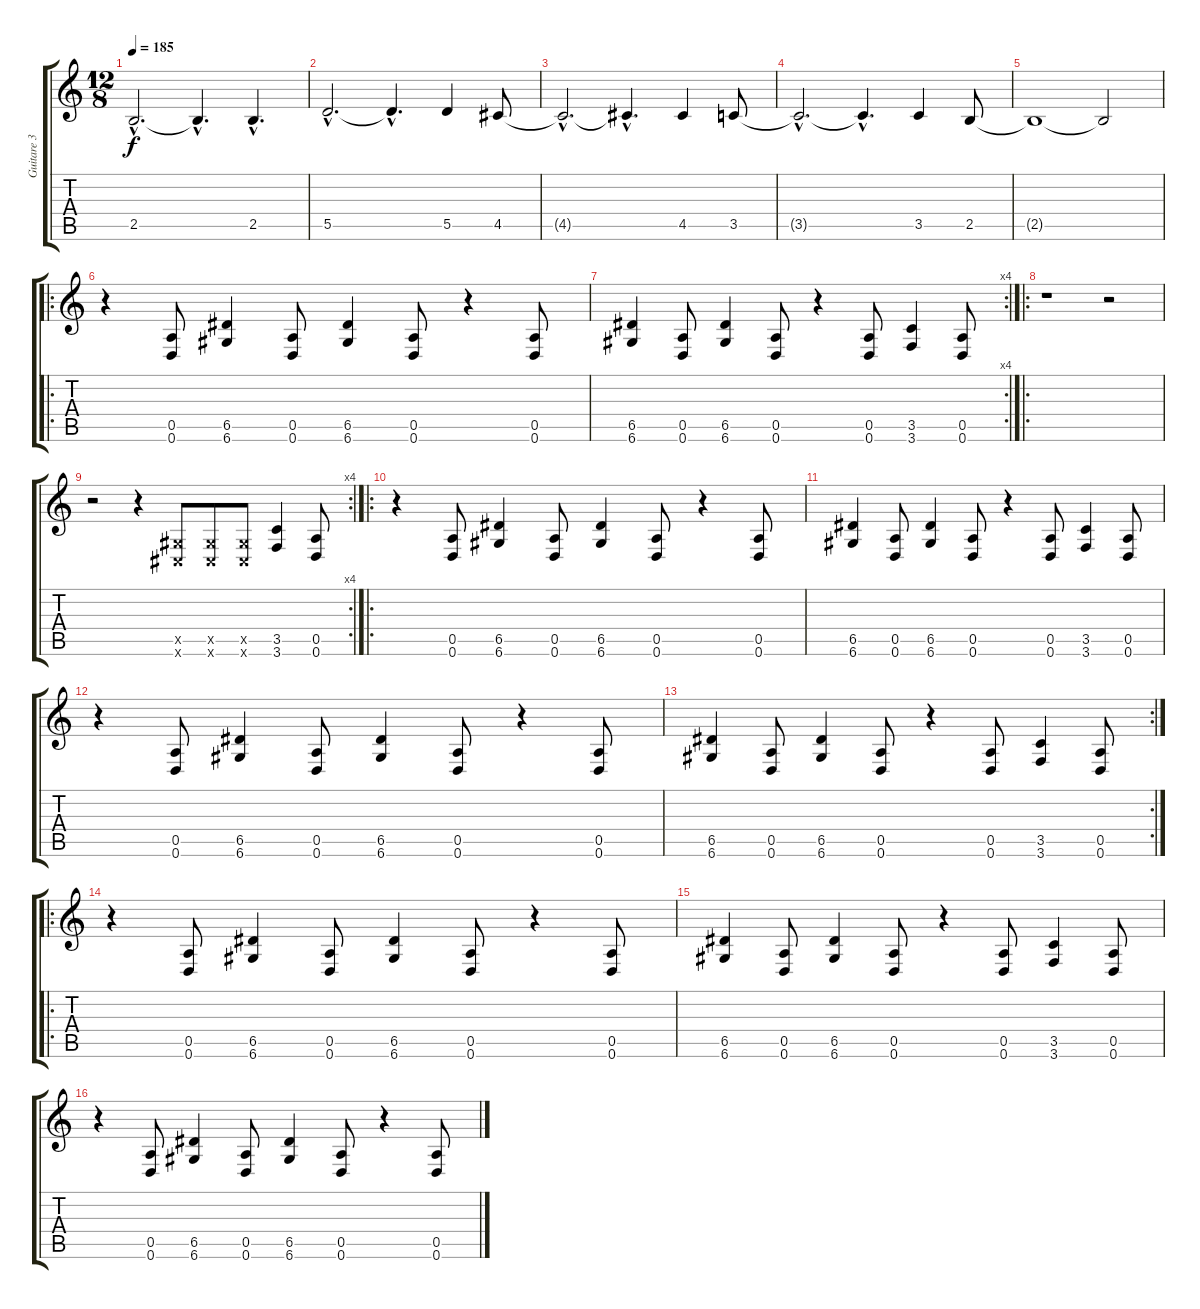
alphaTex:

\track ("Guitare 3" "Guitare 3") {instrument distortionguitar}
\staff {score tabs}
\tuning (E4 B3 G3 D3 A2 D2) {hide}
\ts (12 8)
\tempo 185
\clef g2
\ks c
2.5{hac t}.2{d dy f} 2.5{hac t}.4{d} 2.5{hac}.4{d} |
5.5{hac}.2{d} 5.5{hac t}.4{d} 5.5.4 4.5.8 |
4.5{hac t}.2{d} 4.5{hac t}.4{d} 4.5.4 3.5.8 |
3.5{hac t}.2{d} 3.5{hac t}.4{d} 3.5.4 2.5.8 |
2.5{t}.1 2.5{t}.2 |
\ro
r.4 (0.5 0.6).8 (6.5 6.6).4 (0.5 0.6).8 (6.5 6.6).4 (0.5 0.6).8 r.4 (0.5 0.6).8 |
\rc 4
(6.5 6.6).4 (0.5 0.6).8 (6.5 6.6).4 (0.5 0.6).8 r.4 (0.5 0.6).8 (3.5 3.6).4 (0.5 0.6).8 |
\ro
r.1 r.2 |
\rc 4
r.2 r.4 (-1.5{x} -1.6{x}).8 (-1.5{x} -1.6{x}).8 (-1.5{x} -1.6{x}).8 (3.5 3.6).4 (0.5 0.6).8 |
\ro
r.4 (0.5 0.6).8 (6.5 6.6).4 (0.5 0.6).8 (6.5 6.6).4 (0.5 0.6).8 r.4 (0.5 0.6).8 |
(6.5 6.6).4 (0.5 0.6).8 (6.5 6.6).4 (0.5 0.6).8 r.4 (0.5 0.6).8 (3.5 3.6).4 (0.5 0.6).8 |
r.4 (0.5 0.6).8 (6.5 6.6).4 (0.5 0.6).8 (6.5 6.6).4 (0.5 0.6).8 r.4 (0.5 0.6).8 |
\rc 2
(6.5 6.6).4 (0.5 0.6).8 (6.5 6.6).4 (0.5 0.6).8 r.4 (0.5 0.6).8 (3.5 3.6).4 (0.5 0.6).8 |
\ro
r.4 (0.5 0.6).8 (6.5 6.6).4 (0.5 0.6).8 (6.5 6.6).4 (0.5 0.6).8 r.4 (0.5 0.6).8 |
(6.5 6.6).4 (0.5 0.6).8 (6.5 6.6).4 (0.5 0.6).8 r.4 (0.5 0.6).8 (3.5 3.6).4 (0.5 0.6).8 |
r.4 (0.5 0.6).8 (6.5 6.6).4 (0.5 0.6).8 (6.5 6.6).4 (0.5 0.6).8 r.4 (0.5 0.6).8
